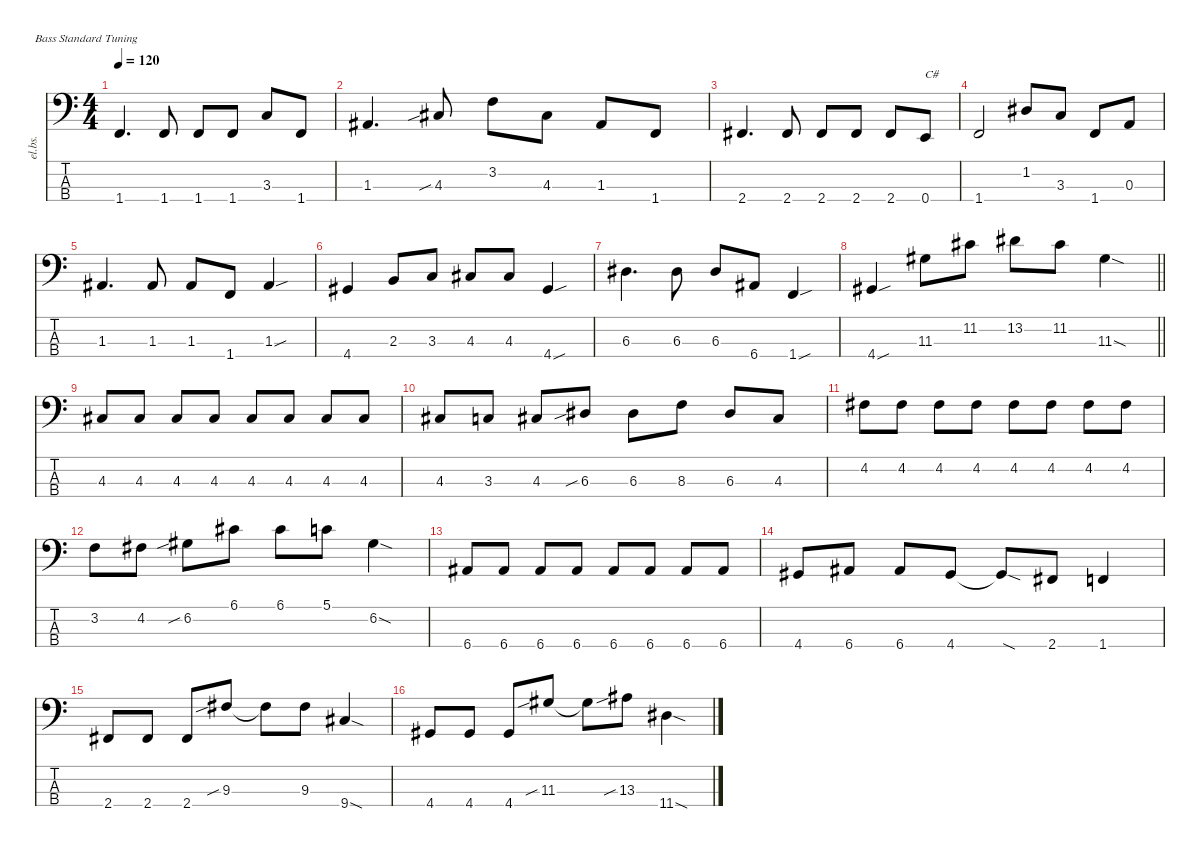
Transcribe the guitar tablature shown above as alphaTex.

\defaultSystemsLayout 4
\hideDynamics
\bracketExtendMode nobrackets
\track ("Electric Bass" "el.bs.") {mute instrument electricbassfinger}
\staff {score tabs}
\tuning (G2 D2 A1 E1)
\ts (4 4)
\tempo 120
\clef f4
\ks c
1.4.4{d dy mf beam Up} 1.4.8{beam Up} 1.4.8{beam Up} 1.4.8{beam Up} 3.3.8{beam Up} 1.4.8{beam Up} |
1.3{acc #}.4{d beam Up} 4.3{sib acc #}.8{beam Up} 3.2.8{beam Down} 4.3{acc #}.8{beam Down} 1.3{acc #}.8{beam Up} 1.4.8{beam Up} |
2.4{acc #}.4{d beam Up} 2.4{acc #}.8{beam Up} 2.4{acc #}.8{beam Up} 2.4{acc #}.8{beam Up} 2.4{acc #}.8{beam Up} 0.4.8{txt "C#" beam Up} |
1.4.2{beam Up} 1.2{acc #}.8{beam Up} 3.3.8{beam Up} 1.4.8{beam Up} 0.3.8{beam Up} |
1.3{acc #}.4{d beam Up} 1.3{acc #}.8{beam Up} 1.3{acc #}.8{beam Up} 1.4.8{beam Up} 1.3{sou acc #}.4{beam Up} |
4.4{acc #}.4{beam Up} 2.3.8{beam Up} 3.3.8{beam Up} 4.3{acc #}.8{beam Up} 4.3{acc #}.8{beam Up} 4.4{sou acc #}.4{beam Up} |
6.3{acc #}.4{d beam Down} 6.3{acc #}.8{beam Down} 6.3{acc #}.8{beam Up} 6.4{acc #}.8{beam Up} 1.4{sou}.4{beam Up} |
\barLineRight lightlight
4.4{sou acc #}.4{beam Up} 11.3{acc #}.8{beam Down} 11.2{acc #}.8{beam Down} 13.2{acc #}.8{beam Down} 11.2{acc #}.8{beam Down} 11.3{sod acc #}.4{beam Down} |
4.3{acc #}.8{beam Up} 4.3{acc #}.8{beam Up} 4.3{acc #}.8{beam Up} 4.3{acc #}.8{beam Up} 4.3{acc #}.8{beam Up} 4.3{acc #}.8{beam Up} 4.3{acc #}.8{beam Up} 4.3{acc #}.8{beam Up} |
4.3{acc #}.8{beam Up} 3.3.8{beam Up} 4.3{acc #}.8{beam Up} 6.3{sib acc #}.8{beam Up} 6.3{acc #}.8{beam Down} 8.3.8{beam Down} 6.3{acc #}.8{beam Up} 4.3{acc #}.8{beam Up} |
4.2{acc #}.8{beam Down} 4.2{acc #}.8{beam Down} 4.2{acc #}.8{beam Down} 4.2{acc #}.8{beam Down} 4.2{acc #}.8{beam Down} 4.2{acc #}.8{beam Down} 4.2{acc #}.8{beam Down} 4.2{acc #}.8{beam Down} |
3.2.8{beam Down} 4.2{acc #}.8{beam Down} 6.2{sib acc #}.8{beam Down} 6.1{acc #}.8{beam Down} 6.1{acc #}.8{beam Down} 5.1.8{beam Down} 6.2{sod acc #}.4{beam Down} |
6.4{acc #}.8{beam Up} 6.4{acc #}.8{beam Up} 6.4{acc #}.8{beam Up} 6.4{acc #}.8{beam Up} 6.4{acc #}.8{beam Up} 6.4{acc #}.8{beam Up} 6.4{acc #}.8{beam Up} 6.4{acc #}.8{beam Up} |
4.4{acc #}.8{beam Up} 6.4{acc #}.8{beam Up} 6.4{acc #}.8{beam Up} 4.4{acc #}.8{beam Up} 4.4{sod t acc #}.8{beam Up} 2.4{acc #}.8{beam Up} 1.4.4{beam Up} |
2.4{acc #}.8{beam Up} 2.4{acc #}.8{beam Up} 2.4{acc #}.8{beam Up} 9.3{sib acc #}.8{beam Up} 9.3{t acc #}.8{beam Down} 9.3{acc #}.8{beam Down} 9.4{sod acc #}.4{beam Up} |
4.4{acc #}.8{beam Up} 4.4{acc #}.8{beam Up} 4.4{acc #}.8{beam Up} 11.3{sib acc #}.8{beam Up} 11.3{t acc #}.8{beam Down} 13.3{sib acc #}.8{beam Down} 11.4{sod acc #}.4{beam Down}
